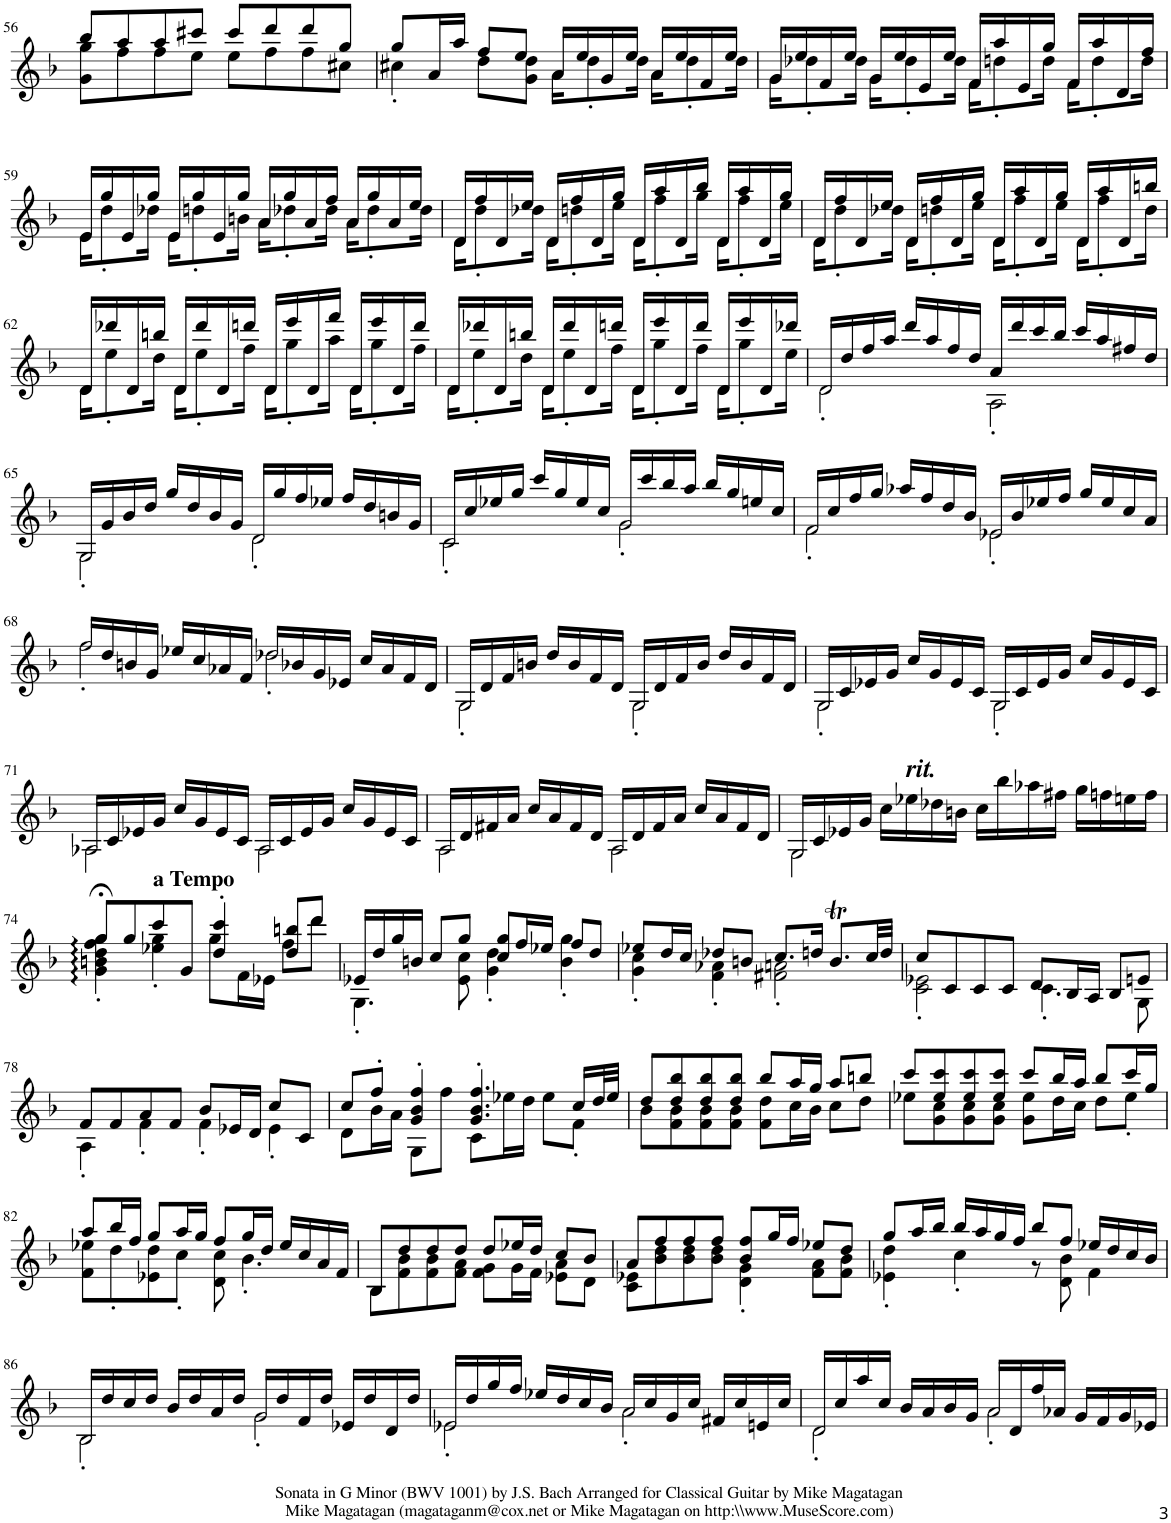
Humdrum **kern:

**kern
*part1
*staff1
*I"Guitar
!!LO:PB:g=z
*clefG2
*Trd7c12
*k[b-]
*M4/4
*met(c)
=56
*^
8bb-/L	8g\ 8gg\L
8aa/	8ff\
8aa/	8ff\
8ccc#X/J	8ee\J
8ccc#/L	8ee\L
8ddd/	8ff\
8ddd/	8ff\
8gg/J	8cc#X\J
=57	=57
8gg/L	4cc#X'\
16a/L	.
16aa/JJ	.
8ff/L	8dd\L
8ee/J	8g\ 8dd\J
16a/LL	16a\KL
16ee/	8dd'\
16g/	.
16ee/JJ	16dd\Jk
16a/LL	16a\KL
16ee/	8dd'\
16f/	.
16ee/JJ	16dd\Jk
=58	=58
16g/LL	16g\KL
16ee/	8dd-X'\
16f/	.
16ee/JJ	16dd-\Jk
16g/LL	16g\KL
16ee/	8dd-'\
16e/	.
16ee/JJ	16dd-\Jk
16f/LL	16f\KL
16aa/	8ddn'\
16e/	.
16gg/JJ	16dd\Jk
16f/LL	16f\KL
16aa/	8dd'\
16d/	.
16ff/JJ	16dd\Jk
!!LO:LB:g=z	!!
=59	=59
16e/LL	16e\KL
16gg/	8dd'\
16e/	.
16gg/JJ	16dd-X\Jk
16e/LL	16e\KL
16gg/	8ddn'\
16e/	.
16gg/JJ	16bn\Jk
16a/LL	16a\KL
16gg/	8dd-X'\
16a/	.
16ff/JJ	16dd-\Jk
16a/LL	16a\KL
16gg/	8dd-'\
16a/	.
16ee/JJ	16dd-\Jk
=60	=60
16d/LL	16d\KL
16ff/	8dd'\
16d/	.
16ee/JJ	16dd-X\Jk
16d/LL	16d\KL
16ff/	8ddn'\
16d/	.
16gg/JJ	16ee\Jk
16d/LL	16d\KL
16aa/	8ff'\
16d/	.
16bb-/JJ	16gg\Jk
16d/LL	16d\KL
16aa/	8ff'\
16d/	.
16gg/JJ	16ee\Jk
=61	=61
16d/LL	16d\KL
16ff/	8dd'\
16d/	.
16ee/JJ	16dd-X\Jk
16d/LL	16d\KL
16ff/	8ddn'\
16d/	.
16gg/JJ	16ee\Jk
16d/LL	16d\KL
16aa/	8ff'\
16d/	.
16gg/JJ	16ee\Jk
16d/LL	16d\KL
16aa/	8ff'\
16d/	.
16bbn/JJ	16dd\Jk
!!LO:LB:g=z	!!
=62	=62
16d/LL	16d\KL
16ddd-X/	8ee'\
16d/	.
16bbn/JJ	16dd\Jk
16d/LL	16d\KL
16ddd-/	8ee'\
16d/	.
16dddn/JJ	16ff\Jk
16d/LL	16d\KL
16eee/	8gg'\
16d/	.
16fff/JJ	16aa\Jk
16d/LL	16d\KL
16eee/	8gg'\
16d/	.
16ddd/JJ	16ff\Jk
=63	=63
16d/LL	16d\KL
16ddd-X/	8ee'\
16d/	.
16bbn/JJ	16dd\Jk
16d/LL	16d\KL
16ddd-/	8ee'\
16d/	.
16dddn/JJ	16ff\Jk
16d/LL	16d\KL
16eee/	8gg'\
16d/	.
16ddd/JJ	16ff\Jk
16d/LL	16d\KL
16eee/	8gg'\
16d/	.
16ddd-X/JJ	16ee\Jk
=64	=64
16d/LL	2d'\
16dd/	.
16ff/	.
16aa/JJ	.
16ddd/LL	.
16aa/	.
16ff/	.
16dd/JJ	.
16a/LL	2A'\
16ddd/	.
16ccc/	.
16bb-/JJ	.
16ccc/LL	.
16aa/	.
16ff#X/	.
16dd/JJ	.
!!LO:LB:g=z	!!
=65	=65
16G/LL	2G'\
16g/	.
16b-/	.
16dd/JJ	.
16gg/LL	.
16dd/	.
16b-/	.
16g/JJ	.
16d/LL	2d'\
16gg/	.
16ff/	.
16ee-X/JJ	.
16ff/LL	.
16dd/	.
16bn/	.
16g/JJ	.
=66	=66
16c/LL	2c'\
16cc/	.
16ee-X/	.
16gg/JJ	.
16ccc/LL	.
16gg/	.
16ee-/	.
16cc/JJ	.
16g/LL	2g'\
16ccc/	.
16bb-/	.
16aa/JJ	.
16bb-/LL	.
16gg/	.
16een/	.
16cc/JJ	.
=67	=67
16f/LL	2f'\
16cc/	.
16ff/	.
16gg/JJ	.
16aa-X/LL	.
16ff/	.
16dd/	.
16b-/JJ	.
16e-X/LL	2e-'\
16b-/	.
16ee-X/	.
16ff/JJ	.
16gg/LL	.
16ee-/	.
16cc/	.
16a/JJ	.
!!LO:LB:g=z	!!
=68	=68
16ff/LL	2ff'\
16dd/	.
16bn/	.
16g/JJ	.
16ee-X/LL	.
16cc/	.
16a-X/	.
16f/JJ	.
16dd-X/LL	2dd-'\
16b-X/	.
16g/	.
16e-X/JJ	.
16cc/LL	.
16a-/	.
16f/	.
16d/JJ	.
=69	=69
16G/LL	2G'\
16d/	.
16f/	.
16bn/JJ	.
16dd/LL	.
16b/	.
16f/	.
16d/JJ	.
16G/LL	2G'\
16d/	.
16f/	.
16b/JJ	.
16dd/LL	.
16b/	.
16f/	.
16d/JJ	.
=70	=70
16G/LL	2G'\
16c/	.
16e-X/	.
16g/JJ	.
16cc/LL	.
16g/	.
16e-/	.
16c/JJ	.
16G/LL	2G'\
16c/	.
16e-/	.
16g/JJ	.
16cc/LL	.
16g/	.
16e-/	.
16c/JJ	.
!!LO:LB:g=z	!!
=71	=71
16A-X/LL	2A-\
16c/	.
16e-X/	.
16g/JJ	.
16cc/LL	.
16g/	.
16e-/	.
16c/JJ	.
16A-/LL	2A-\
16c/	.
16e-/	.
16g/JJ	.
16cc/LL	.
16g/	.
16e-/	.
16c/JJ	.
=72	=72
16A/LL	2A\
16d/	.
16f#X/	.
16a/JJ	.
16cc/LL	.
16a/	.
16f#/	.
16d/JJ	.
16A/LL	2A\
16d/	.
16f#/	.
16a/JJ	.
16cc/LL	.
16a/	.
16f#/	.
16d/JJ	.
=73	=73
16G/LL	2G\
16c/	.
16e-X/	.
16g/JJ	.
16cc\LL	.
!LO:TX:a:Bi:t=rit.	!
16ee-X\	.
16dd-X\	.
16bn\JJ	.
16cc\LL	2ryy
16bb-\	.
16aa-X\	.
16ff#X\JJ	.
16gg\LL	.
16ffn\	.
16een\	.
16ff\JJ	.
!!LO:LB:g=z	!!
=74	=74
8gg;</L	4g\' 4bn\' 4dd\' 4ff\' 4gg\'
8gg;</	.
!LO:TX:a:B:t=a Tempo	!
8ccc/	4ee-X\' 4gg\'
8g/J	.
4dd/' 4ccc/'	8gg\L
.	16f\L
.	16e-X\JJ
8dd/ 8bbn/L	8ff\L
8ddd/J	8ddd\J
=75	=75
16e-X/LL	4.G'\
16dd/	.
16gg/	.
16bn/JJ	.
8cc/L	.
8gg/J	8e-\ 8cc\
8cc/ 8gg/L	4g\' 4dd\'
16ff/L	.
16ee-X/JJ	.
8ff/L	4b\' 4gg\'
8dd/J	.
=76	=76
8ee-X/L	4g\' 4cc\'
16dd/L	.
16cc/JJ	.
8dd-X/L	4f\' 4a-X\'
8bn/J	.
8.cc/L	2f#X\' 2an\'
16ddn/Jk	.
8.bt/L	.
32cc/LL	.
32dd/JJJ	.
=77	=77
8cc/L	2c\' 2e-X\'
8c/	.
8c/	.
8c/J	.
8d/L	4.c'\
16B-/L	.
16A/JJ	.
8B-/L	.
8en/J	8G\
!!LO:LB:g=z	!!
=78	=78
8f/L	4A'\
8f/	.
8a/	4f'\
8f/J	.
8b-/L	4f'\
16e-X/L	.
16d/JJ	.
8cc/L	4e-'\
8c/J	.
=79	=79
8cc/L	8d\L
8ff'/J	16b-\L
.	16a\JJ
4g/' 4b-/' 4ff/'	8G\L
.	8ff\J
4.g/' 4.b-/' 4.ff/'	8c\L
.	16ee-X\L
.	16dd\JJ
.	8ee-\L
16cc/LL	8f'\J
32dd/L	.
32ee-/JJJ	.
=80	=80
8dd/L	8b-\L
8dd/ 8bb-/	8f\ 8b-\
8dd/ 8bb-/	8f\ 8b-\
8dd/ 8bb-/J	8f\ 8b-\J
8bb-/L	8f\ 8dd\L
16aa/L	16cc\L
16gg/JJ	16b-\JJ
8aa/L	8cc\L
8bbn/J	8dd\J
=81	=81
8ccc/L	8ee-X\L
8ee-/ 8ccc/	8g\ 8cc\
8ee-/ 8ccc/	8g\ 8cc\
8ee-/ 8ccc/J	8g\ 8cc\J
8ccc/L	8g\ 8ee-\L
16bb-/L	16dd\L
16aa/JJ	16cc\JJ
8bb-/L	8dd\L
16ccc/L	8ee-'\J
16gg/JJ	.
!!LO:LB:g=z	!!
=82	=82
8aa/L	8f\ 8ee-X\L
16bb-/L	8dd'\
16ff/JJ	.
8gg/L	8e-X\ 8dd\
16aa/L	8cc'\J
16gg/JJ	.
8ff/L	8d\ 8cc\
16gg/L	4.b-'\
16dd/JJ	.
16ee-/LL	.
16cc/	.
16a/	.
16f/JJ	.
=83	=83
8B-/L	8B-\L
8dd/	8f\ 8b-\
8dd/	8f\ 8b-\
8dd/J	8f\ 8a\J
8dd/L	8f\ 8g\L
16ee-X/L	16g\L
16dd/JJ	16f\JJ
8cc/L	8e-X\ 8a\L
8b-/J	8d\J
=84	=84
8a/L	8c\ 8e-X\L
8ff/	8b-\ 8dd\
8ff/	8b-\ 8dd\
8ff/J	8b-\ 8dd\J
8b-/ 8ff/L	4d\' 4g\'
16gg/L	.
16ff/JJ	.
8ee-X/L	8f\ 8a\L
8dd/J	8f\ 8b-\J
=85	=85
8gg/L	4e-X\' 4dd\'
16aa/L	.
16bb-/JJ	.
16bb-/LL	4cc'\
16aa/	.
16gg/	.
16ff/JJ	.
8bb-/L	8r
8ff/J	8d\ 8b-\
16ee-X/LL	4f\
16dd/	.
16cc/	.
16b-/JJ	.
!!LO:LB:g=z	!!
=86	=86
16B-/LL	2B-'\
16dd/	.
16cc/	.
16dd/JJ	.
16b-/LL	.
16dd/	.
16a/	.
16dd/JJ	.
16g/LL	2g'\
16dd/	.
16f/	.
16dd/JJ	.
16e-X/LL	.
16dd/	.
16d/	.
16dd/JJ	.
=87	=87
16e-X/LL	2e-'\
16dd/	.
16gg/	.
16ff/JJ	.
16ee-X/LL	.
16dd/	.
16cc/	.
16b-/JJ	.
16a/LL	2a'\
16cc/	.
16g/	.
16cc/JJ	.
16f#X/LL	.
16cc/	.
16en/	.
16cc/JJ	.
=88	=88
16d/LL	2d'\
16cc/	.
16aa/	.
16cc/JJ	.
16b-/LL	.
16a/	.
16b-/	.
16g/JJ	.
16a/LL	2a'\
16d/	.
16ff/	.
16a-X/JJ	.
16g/LL	.
16f/	.
16g/	.
16e-X/JJ	.
*v	*v
=
*-
